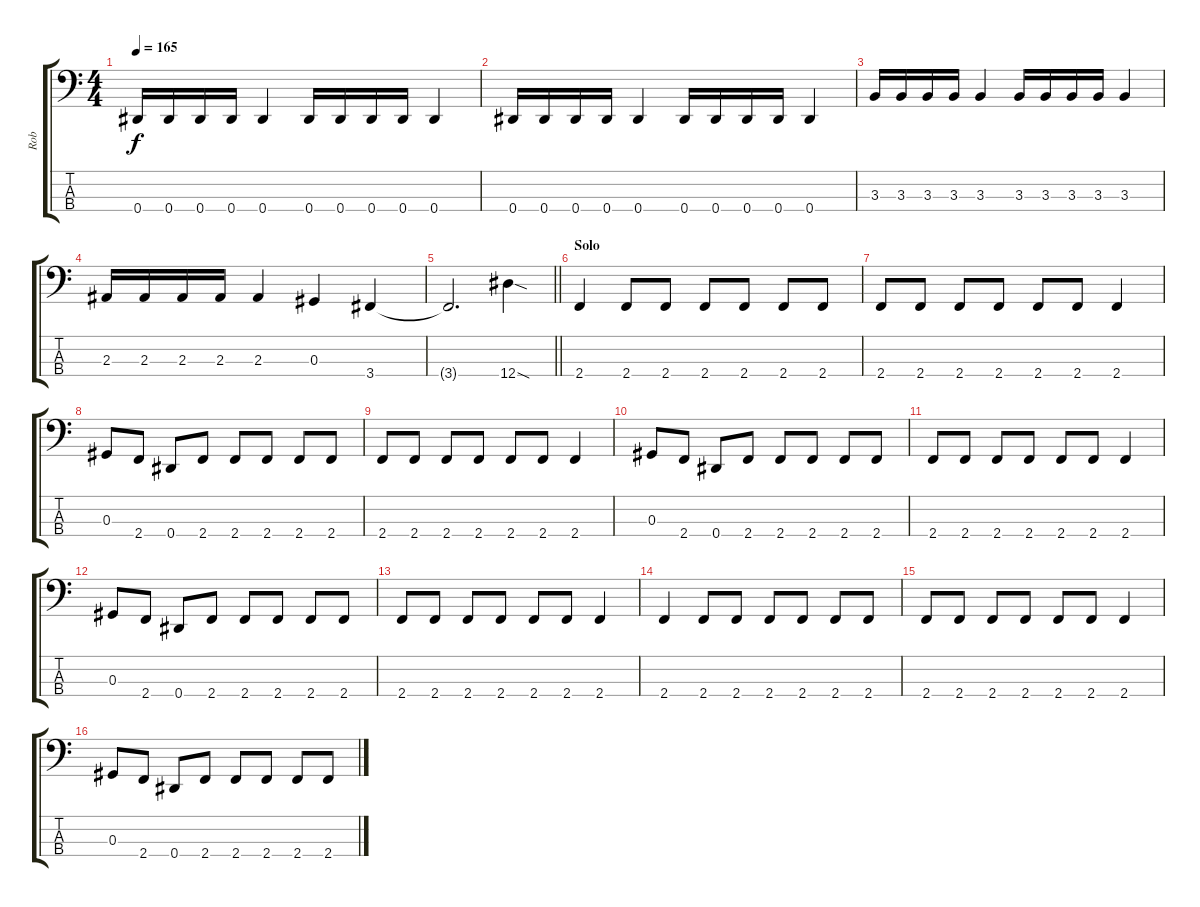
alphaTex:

\track ("Rob" "Rob") {instrument electricbassfinger}
\staff {score tabs}
\tuning (Gb2 Db2 Ab1 Eb1) {hide}
\ts (4 4)
\tempo 165
\clef f4
\ks c
0.4.16{dy f} 0.4.16 0.4.16 0.4.16 0.4.4 0.4.16 0.4.16 0.4.16 0.4.16 0.4.4 |
0.4.16 0.4.16 0.4.16 0.4.16 0.4.4 0.4.16 0.4.16 0.4.16 0.4.16 0.4.4 |
3.3.16 3.3.16 3.3.16 3.3.16 3.3.4 3.3.16 3.3.16 3.3.16 3.3.16 3.3.4 |
2.3.16 2.3.16 2.3.16 2.3.16 2.3.4 0.3.4 3.4.4 |
\barLineRight lightlight
3.4{t}.2{d} 12.4{sod}.4 |
\section ("" "Solo")
2.4.4 2.4.8 2.4.8 2.4.8 2.4.8 2.4.8 2.4.8 |
2.4.8 2.4.8 2.4.8 2.4.8 2.4.8 2.4.8 2.4.4 |
0.3.8 2.4.8 0.4.8 2.4.8 2.4.8 2.4.8 2.4.8 2.4.8 |
2.4.8 2.4.8 2.4.8 2.4.8 2.4.8 2.4.8 2.4.4 |
0.3.8 2.4.8 0.4.8 2.4.8 2.4.8 2.4.8 2.4.8 2.4.8 |
2.4.8 2.4.8 2.4.8 2.4.8 2.4.8 2.4.8 2.4.4 |
0.3.8 2.4.8 0.4.8 2.4.8 2.4.8 2.4.8 2.4.8 2.4.8 |
2.4.8 2.4.8 2.4.8 2.4.8 2.4.8 2.4.8 2.4.4 |
2.4.4 2.4.8 2.4.8 2.4.8 2.4.8 2.4.8 2.4.8 |
2.4.8 2.4.8 2.4.8 2.4.8 2.4.8 2.4.8 2.4.4 |
0.3.8 2.4.8 0.4.8 2.4.8 2.4.8 2.4.8 2.4.8 2.4.8
